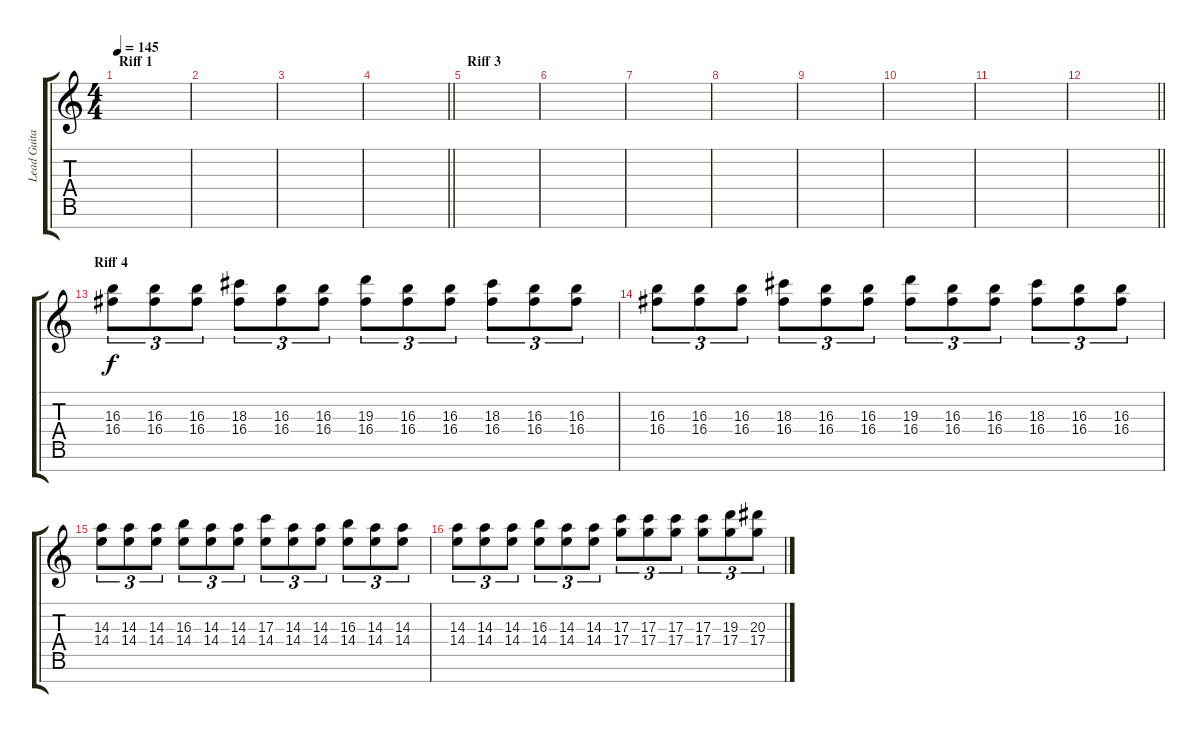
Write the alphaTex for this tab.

\track ("Lead Guitar" "Lead Guita") {instrument distortionguitar}
\staff {score tabs}
\tuning (E4 B3 G3 D3 A2 E2 B1) {hide}
\ts (4 4)
\section ("" "Riff 1")
\tempo 145
\clef g2
\ks c
|
|
|
\barLineRight lightlight
|
\section ("" "Riff 3")
|
|
|
|
|
|
|
\barLineRight lightlight
|
\section ("" "Riff 4")
(16.3 16.4).8{tu (3 2)} (16.3 16.4).8{tu (3 2)} (16.3 16.4).8{tu (3 2)} (18.3 16.4).8{tu (3 2)} (16.3 16.4).8{tu (3 2)} (16.3 16.4).8{tu (3 2)} (19.3 16.4).8{tu (3 2)} (16.3 16.4).8{tu (3 2)} (16.3 16.4).8{tu (3 2)} (18.3 16.4).8{tu (3 2)} (16.3 16.4).8{tu (3 2)} (16.3 16.4).8{tu (3 2)} |
(16.3 16.4).8{tu (3 2)} (16.3 16.4).8{tu (3 2)} (16.3 16.4).8{tu (3 2)} (18.3 16.4).8{tu (3 2)} (16.3 16.4).8{tu (3 2)} (16.3 16.4).8{tu (3 2)} (19.3 16.4).8{tu (3 2)} (16.3 16.4).8{tu (3 2)} (16.3 16.4).8{tu (3 2)} (18.3 16.4).8{tu (3 2)} (16.3 16.4).8{tu (3 2)} (16.3 16.4).8{tu (3 2)} |
(14.3 14.4).8{tu (3 2)} (14.3 14.4).8{tu (3 2)} (14.3 14.4).8{tu (3 2)} (16.3 14.4).8{tu (3 2)} (14.3 14.4).8{tu (3 2)} (14.3 14.4).8{tu (3 2)} (17.3 14.4).8{tu (3 2)} (14.3 14.4).8{tu (3 2)} (14.3 14.4).8{tu (3 2)} (16.3 14.4).8{tu (3 2)} (14.3 14.4).8{tu (3 2)} (14.3 14.4).8{tu (3 2)} |
(14.3 14.4).8{tu (3 2)} (14.3 14.4).8{tu (3 2)} (14.3 14.4).8{tu (3 2)} (16.3 14.4).8{tu (3 2)} (14.3 14.4).8{tu (3 2)} (14.3 14.4).8{tu (3 2)} (17.3 17.4).8{tu (3 2)} (17.3 17.4).8{tu (3 2)} (17.3 17.4).8{tu (3 2)} (17.3 17.4).8{tu (3 2)} (19.3 17.4).8{tu (3 2)} (20.3 17.4).8{tu (3 2)}
